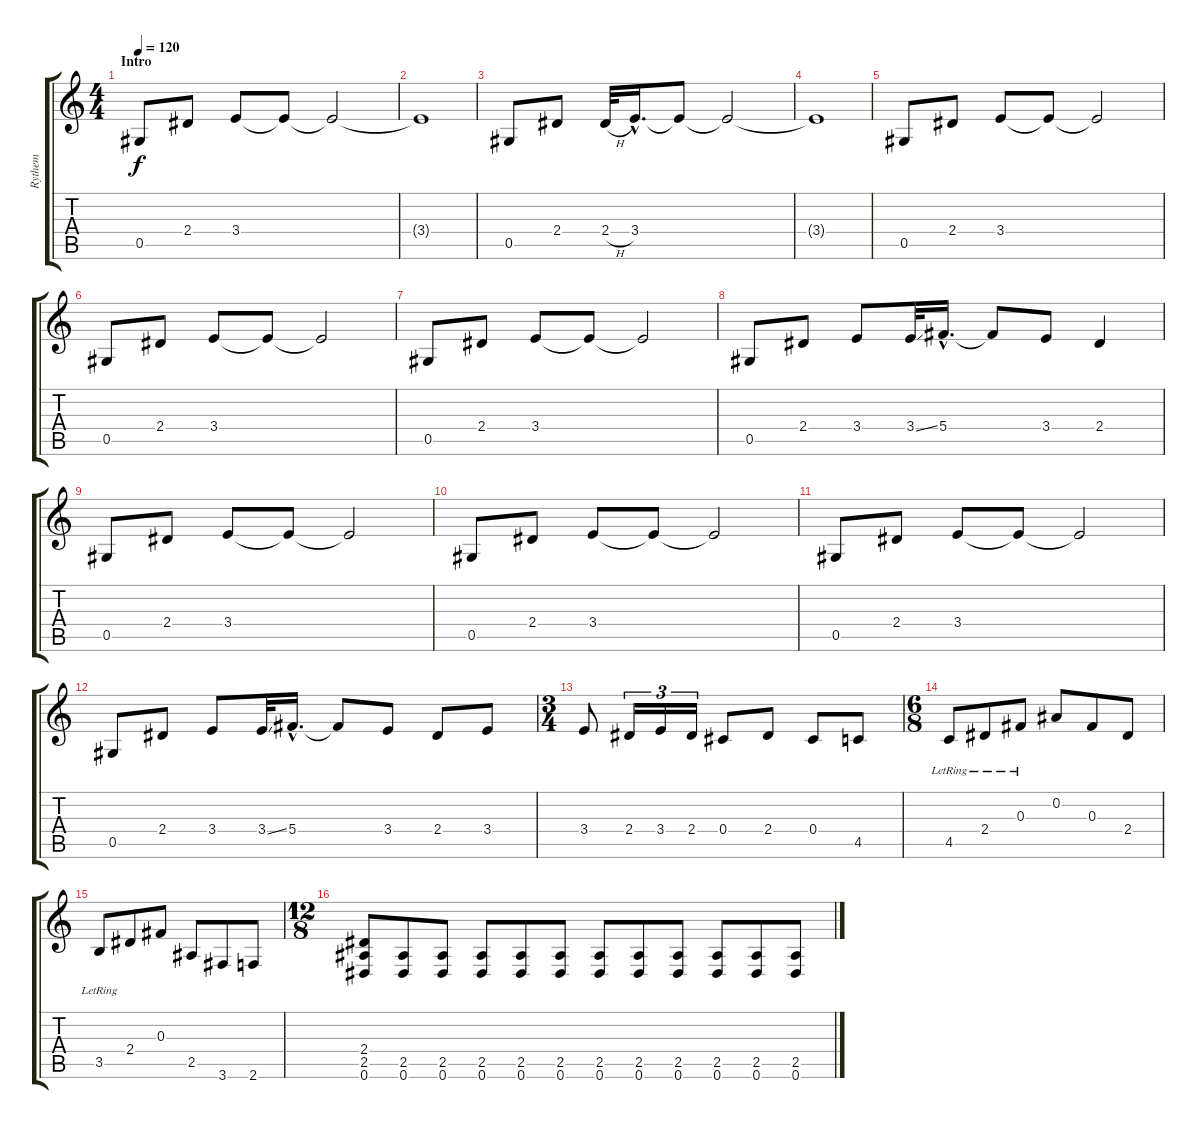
\track ("Rythem" "Rythem") {instrument acousticguitarnylon}
\staff {score tabs}
\tuning (Eb4 Bb3 Gb3 Db3 Ab2 Eb2) {hide}
\ts (4 4)
\section ("" "Intro")
\tempo 120
\clef g2
\ks c
0.5.8{dy f instrument acousticguitarnylon} 2.4.8 3.4.8 3.4{t}.8 3.4{t}.2 |
3.4{t}.1 |
0.5.8 2.4.8 2.4{h}.32 3.4{hac}.16{d} 3.4{t}.8 3.4{t}.2 |
3.4{t}.1 |
0.5.8 2.4.8 3.4.8 3.4{t}.8 3.4{t}.2 |
0.5.8 2.4.8 3.4.8 3.4{t}.8 3.4{t}.2 |
0.5.8 2.4.8 3.4.8 3.4{t}.8 3.4{t}.2 |
0.5.8 2.4.8 3.4.8 3.4{ss}.32 5.4{hac}.16{d} 5.4{t}.8 3.4.8 2.4.4 |
0.5.8 2.4.8 3.4.8 3.4{t}.8 3.4{t}.2 |
0.5.8 2.4.8 3.4.8 3.4{t}.8 3.4{t}.2 |
0.5.8 2.4.8 3.4.8 3.4{t}.8 3.4{t}.2 |
0.5.8 2.4.8 3.4.8 3.4{ss}.32 5.4{hac}.16{d} 5.4{t}.8 3.4.8 2.4.8 3.4.8 |
\ts (3 4)
3.4.8 2.4.16{tu (3 2)} 3.4.16{tu (3 2)} 2.4.16{tu (3 2)} 0.4.8 2.4.8 0.4.8 4.5.8 |
\ts (6 8)
4.5{lr}.8 2.4{lr}.8 0.3{lr}.8 0.2.8 0.3.8 2.4.8 |
3.5{lr}.8 2.4.8 0.3.8 2.5.8 3.6.8 2.6.8 |
\ts (12 8)
(2.4 2.5 0.6).8{instrument distortionguitar} (2.5 0.6).8 (2.5 0.6).8 (2.5 0.6).8 (2.5 0.6).8 (2.5 0.6).8 (2.5 0.6).8 (2.5 0.6).8 (2.5 0.6).8 (2.5 0.6).8 (2.5 0.6).8 (2.5 0.6).8
